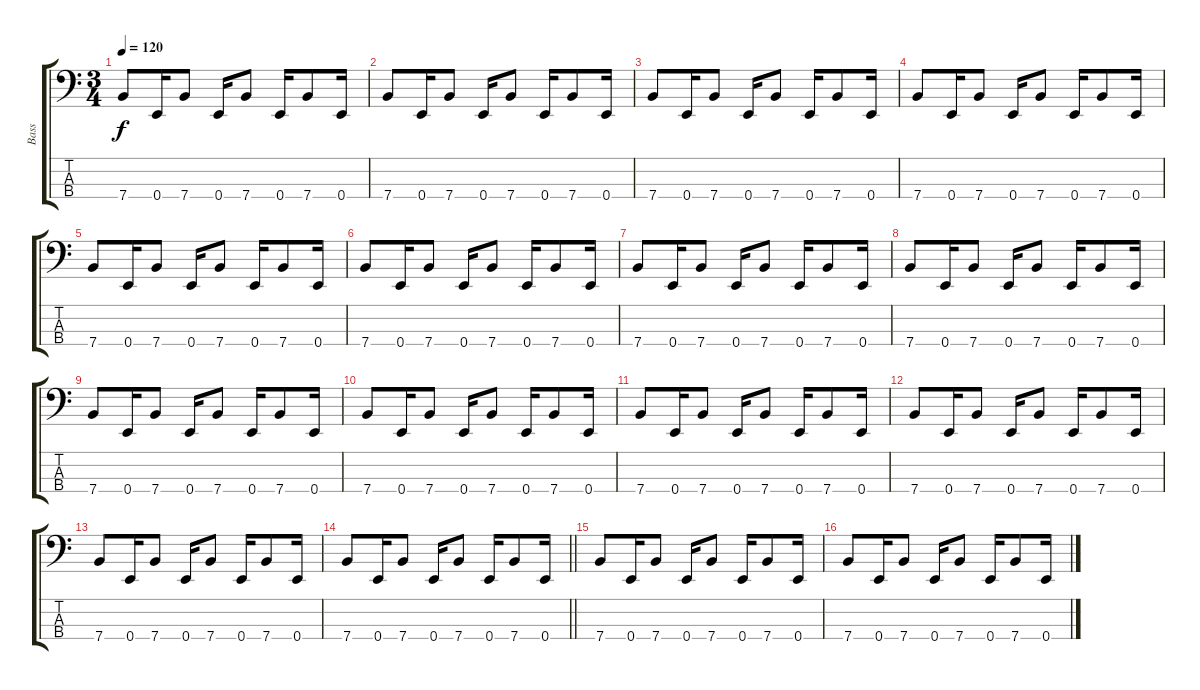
\track ("Bass" "Bass") {instrument electricbasspick}
\staff {score tabs}
\tuning (G2 D2 A1 E1) {hide}
\ts (3 4)
\tempo 120
\clef f4
\ks c
7.4.8{dy f} 0.4.16 7.4.8 0.4.16 7.4.8 0.4.16 7.4.8 0.4.16 |
7.4.8 0.4.16 7.4.8 0.4.16 7.4.8 0.4.16 7.4.8 0.4.16 |
7.4.8 0.4.16 7.4.8 0.4.16 7.4.8 0.4.16 7.4.8 0.4.16 |
7.4.8 0.4.16 7.4.8 0.4.16 7.4.8 0.4.16 7.4.8 0.4.16 |
7.4.8 0.4.16 7.4.8 0.4.16 7.4.8 0.4.16 7.4.8 0.4.16 |
7.4.8 0.4.16 7.4.8 0.4.16 7.4.8 0.4.16 7.4.8 0.4.16 |
7.4.8 0.4.16 7.4.8 0.4.16 7.4.8 0.4.16 7.4.8 0.4.16 |
7.4.8 0.4.16 7.4.8 0.4.16 7.4.8 0.4.16 7.4.8 0.4.16 |
7.4.8 0.4.16 7.4.8 0.4.16 7.4.8 0.4.16 7.4.8 0.4.16 |
7.4.8 0.4.16 7.4.8 0.4.16 7.4.8 0.4.16 7.4.8 0.4.16 |
7.4.8 0.4.16 7.4.8 0.4.16 7.4.8 0.4.16 7.4.8 0.4.16 |
7.4.8 0.4.16 7.4.8 0.4.16 7.4.8 0.4.16 7.4.8 0.4.16 |
7.4.8 0.4.16 7.4.8 0.4.16 7.4.8 0.4.16 7.4.8 0.4.16 |
\barLineRight lightlight
7.4.8 0.4.16 7.4.8 0.4.16 7.4.8 0.4.16 7.4.8 0.4.16 |
7.4.8 0.4.16 7.4.8 0.4.16 7.4.8 0.4.16 7.4.8 0.4.16 |
7.4.8 0.4.16 7.4.8 0.4.16 7.4.8 0.4.16 7.4.8 0.4.16
